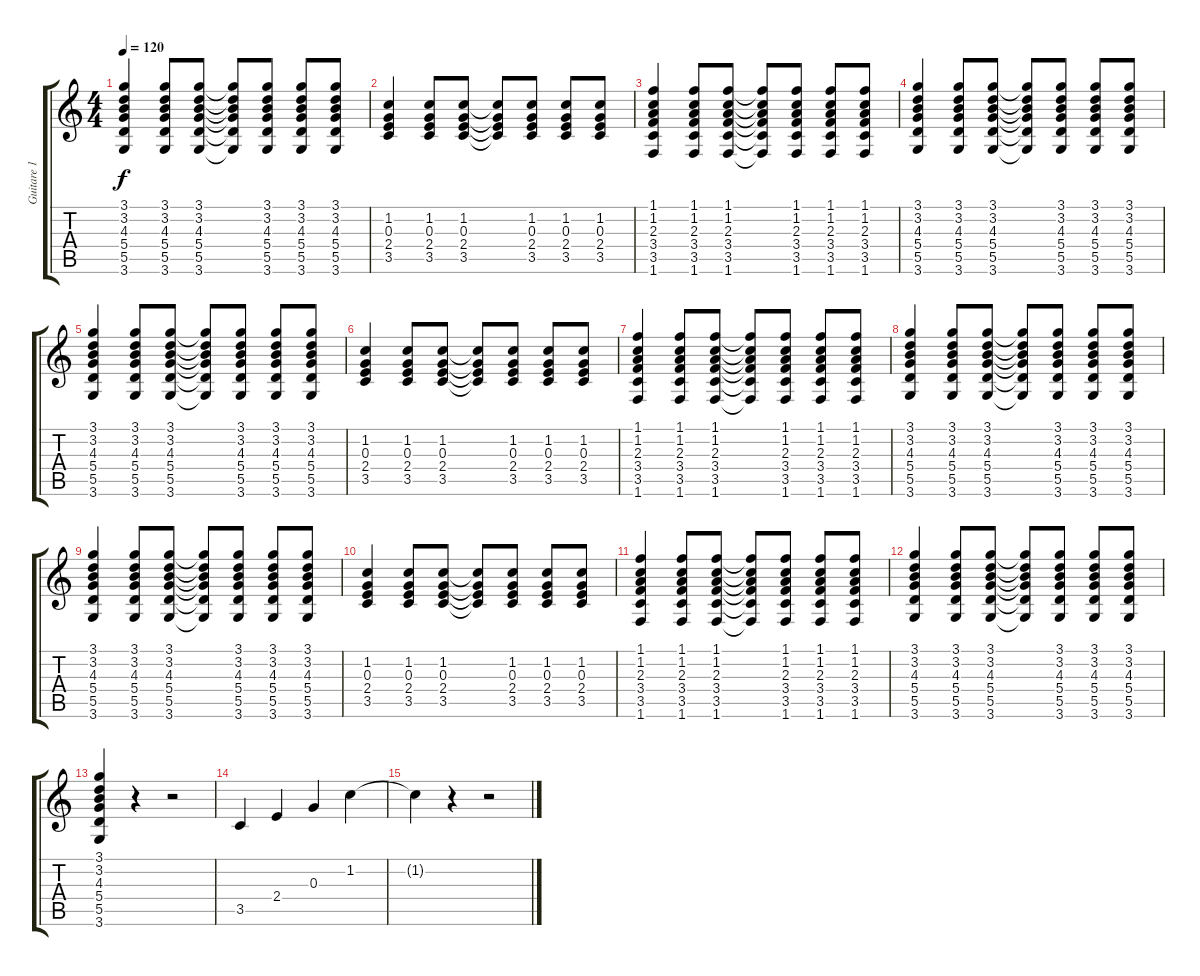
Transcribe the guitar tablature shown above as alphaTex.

\track ("Guitare 1" "Guitare 1") {instrument acousticguitarnylon}
\staff {score tabs}
\tuning (E4 B3 G3 D3 A2 E2) {hide}
\ts (4 4)
\tempo 120
\clef g2
\ks c
(3.1 3.2 4.3 5.4 5.5 3.6).4{dy f} (3.1 3.2 4.3 5.4 5.5 3.6).8 (3.1 3.2 4.3 5.4 5.5 3.6).8 (3.1{t} 3.2{t} 4.3{t} 5.4{t} 5.5{t} 3.6{t}).8 (3.1 3.2 4.3 5.4 5.5 3.6).8 (3.1 3.2 4.3 5.4 5.5 3.6).8 (3.1 3.2 4.3 5.4 5.5 3.6).8 |
(1.2 0.3 2.4 3.5).4 (1.2 0.3 2.4 3.5).8 (1.2 0.3 2.4 3.5).8 (1.2{t} 0.3{t} 2.4{t} 3.5{t}).8 (1.2 0.3 2.4 3.5).8 (1.2 0.3 2.4 3.5).8 (1.2 0.3 2.4 3.5).8 |
(1.1 1.2 2.3 3.4 3.5 1.6).4 (1.1 1.2 2.3 3.4 3.5 1.6).8 (1.1 1.2 2.3 3.4 3.5 1.6).8 (1.1{t} 1.2{t} 2.3{t} 3.4{t} 3.5{t} 1.6{t}).8 (1.1 1.2 2.3 3.4 3.5 1.6).8 (1.1 1.2 2.3 3.4 3.5 1.6).8 (1.1 1.2 2.3 3.4 3.5 1.6).8 |
(3.1 3.2 4.3 5.4 5.5 3.6).4 (3.1 3.2 4.3 5.4 5.5 3.6).8 (3.1 3.2 4.3 5.4 5.5 3.6).8 (3.1{t} 3.2{t} 4.3{t} 5.4{t} 5.5{t} 3.6{t}).8 (3.1 3.2 4.3 5.4 5.5 3.6).8 (3.1 3.2 4.3 5.4 5.5 3.6).8 (3.1 3.2 4.3 5.4 5.5 3.6).8 |
(3.1 3.2 4.3 5.4 5.5 3.6).4 (3.1 3.2 4.3 5.4 5.5 3.6).8 (3.1 3.2 4.3 5.4 5.5 3.6).8 (3.1{t} 3.2{t} 4.3{t} 5.4{t} 5.5{t} 3.6{t}).8 (3.1 3.2 4.3 5.4 5.5 3.6).8 (3.1 3.2 4.3 5.4 5.5 3.6).8 (3.1 3.2 4.3 5.4 5.5 3.6).8 |
(1.2 0.3 2.4 3.5).4 (1.2 0.3 2.4 3.5).8 (1.2 0.3 2.4 3.5).8 (1.2{t} 0.3{t} 2.4{t} 3.5{t}).8 (1.2 0.3 2.4 3.5).8 (1.2 0.3 2.4 3.5).8 (1.2 0.3 2.4 3.5).8 |
(1.1 1.2 2.3 3.4 3.5 1.6).4 (1.1 1.2 2.3 3.4 3.5 1.6).8 (1.1 1.2 2.3 3.4 3.5 1.6).8 (1.1{t} 1.2{t} 2.3{t} 3.4{t} 3.5{t} 1.6{t}).8 (1.1 1.2 2.3 3.4 3.5 1.6).8 (1.1 1.2 2.3 3.4 3.5 1.6).8 (1.1 1.2 2.3 3.4 3.5 1.6).8 |
(3.1 3.2 4.3 5.4 5.5 3.6).4 (3.1 3.2 4.3 5.4 5.5 3.6).8 (3.1 3.2 4.3 5.4 5.5 3.6).8 (3.1{t} 3.2{t} 4.3{t} 5.4{t} 5.5{t} 3.6{t}).8 (3.1 3.2 4.3 5.4 5.5 3.6).8 (3.1 3.2 4.3 5.4 5.5 3.6).8 (3.1 3.2 4.3 5.4 5.5 3.6).8 |
(3.1 3.2 4.3 5.4 5.5 3.6).4 (3.1 3.2 4.3 5.4 5.5 3.6).8 (3.1 3.2 4.3 5.4 5.5 3.6).8 (3.1{t} 3.2{t} 4.3{t} 5.4{t} 5.5{t} 3.6{t}).8 (3.1 3.2 4.3 5.4 5.5 3.6).8 (3.1 3.2 4.3 5.4 5.5 3.6).8 (3.1 3.2 4.3 5.4 5.5 3.6).8 |
(1.2 0.3 2.4 3.5).4 (1.2 0.3 2.4 3.5).8 (1.2 0.3 2.4 3.5).8 (1.2{t} 0.3{t} 2.4{t} 3.5{t}).8 (1.2 0.3 2.4 3.5).8 (1.2 0.3 2.4 3.5).8 (1.2 0.3 2.4 3.5).8 |
(1.1 1.2 2.3 3.4 3.5 1.6).4 (1.1 1.2 2.3 3.4 3.5 1.6).8 (1.1 1.2 2.3 3.4 3.5 1.6).8 (1.1{t} 1.2{t} 2.3{t} 3.4{t} 3.5{t} 1.6{t}).8 (1.1 1.2 2.3 3.4 3.5 1.6).8 (1.1 1.2 2.3 3.4 3.5 1.6).8 (1.1 1.2 2.3 3.4 3.5 1.6).8 |
(3.1 3.2 4.3 5.4 5.5 3.6).4 (3.1 3.2 4.3 5.4 5.5 3.6).8 (3.1 3.2 4.3 5.4 5.5 3.6).8 (3.1{t} 3.2{t} 4.3{t} 5.4{t} 5.5{t} 3.6{t}).8 (3.1 3.2 4.3 5.4 5.5 3.6).8 (3.1 3.2 4.3 5.4 5.5 3.6).8 (3.1 3.2 4.3 5.4 5.5 3.6).8 |
(3.1 3.2 4.3 5.4 5.5 3.6).4 r.4 r.2 |
3.5.4 2.4.4 0.3.4 1.2.4 |
1.2{t}.4 r.4 r.2
